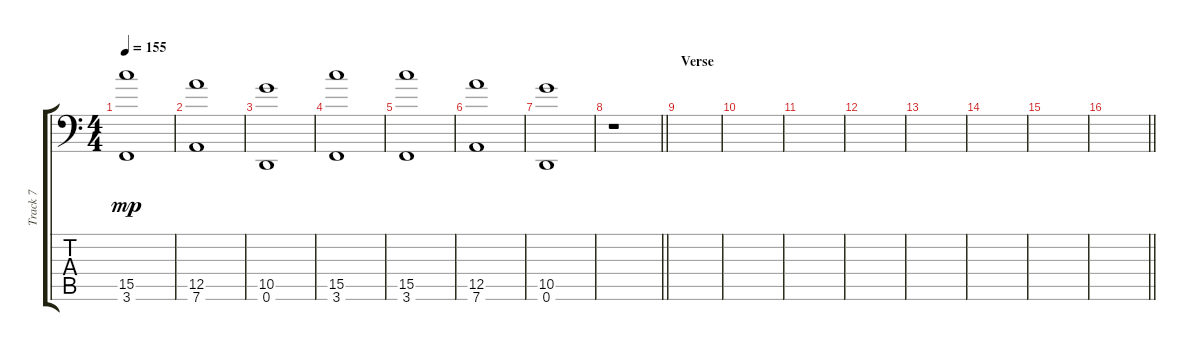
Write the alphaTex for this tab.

\track ("Track 7" "Track 7") {instrument synthbass2}
\staff {score tabs}
\tuning (D4 B3 G3 D3 A2 D1) {hide}
\ts (4 4)
\tempo 155
\clef f4
\ks c
(15.5 3.6).1{dy mp} |
(12.5 7.6).1 |
(10.5 0.6).1 |
(15.5 3.6).1 |
(15.5 3.6).1 |
(12.5 7.6).1 |
(10.5 0.6).1 |
\barLineRight lightlight
r.1 |
\section ("" "Verse")
|
|
|
|
|
|
|
\barLineRight lightlight
